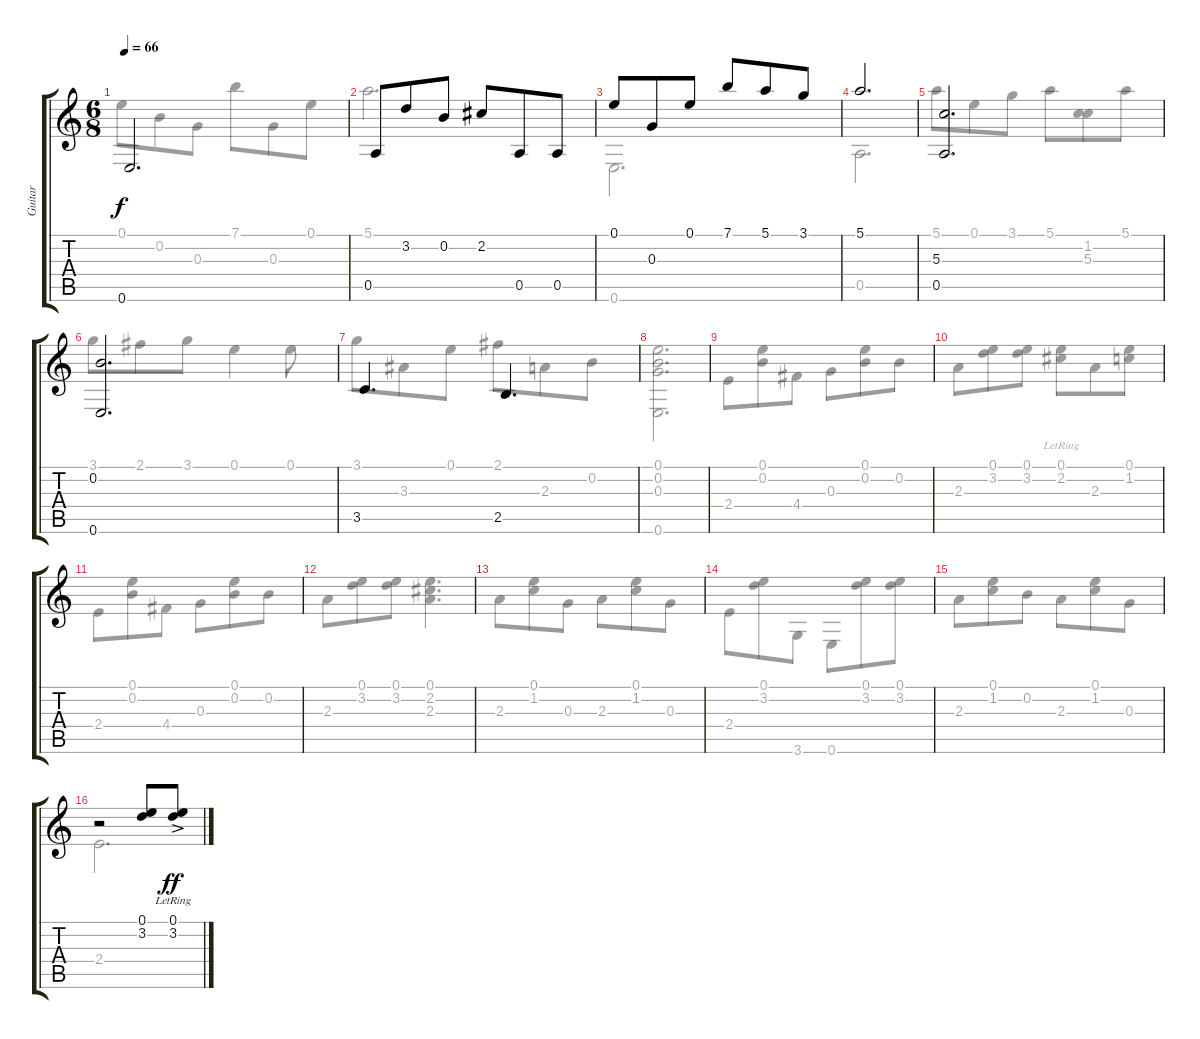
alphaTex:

\track ("Guitar" "Guitar") {instrument acousticguitarsteel}
\staff {score tabs}
\tuning (E4 B3 G3 D3 A2 E2) {hide}
\voice
\ts (6 8)
\tempo 66
\clef g2
\ks c
0.6.2{d dy f} |
0.5.8 3.2.8 0.2.8 2.2.8 0.5.8 0.5.8 |
0.1.8 0.3.8 0.1.8 7.1.8 5.1.8 3.1.8 |
5.1.2{d} |
(5.3 0.5).2{d} |
(0.2 0.6).2{d} |
3.5.4{d} 2.5.4{d} |
|
|
|
|
|
|
|
|
r.2 (0.1 3.2).8 (0.1{ac lr} 3.2{ac lr}).8{dy ff}
\voice
\clef g2
\ottava regular
\simile none
\ks c
0.1.8{dy f} 0.2.8 0.3.8 7.1.8 0.3.8 0.1.8 |
5.1.2{d} |
0.6.2{d} |
0.5.2{d} |
5.1.8 0.1.8 3.1.8 5.1.8 (1.2 5.3).8 5.1.8 |
3.1.8 2.1.8 3.1.8 0.1.4 0.1.8 |
3.1.8 3.3.8 0.1.8 2.1.8 2.3.8 0.2.8 |
(0.1 0.2 0.3 0.6).2{d} |
2.4.8 (0.1 0.2).8 4.4.8 0.3.8 (0.1 0.2).8 0.2.8 |
2.3.8 (0.1 3.2).8 (0.1 3.2).8 (0.1{lr} 2.2{lr}).8 2.3.8 (0.1 1.2).8 |
2.4.8 (0.1 0.2).8 4.4.8 0.3.8 (0.1 0.2).8 0.2.8 |
2.3.8 (0.1 3.2).8 (0.1 3.2).8 (0.1 2.2 2.3).4{d} |
2.3.8 (0.1 1.2).8 0.3.8 2.3.8 (0.1 1.2).8 0.3.8 |
2.4.8 (0.1 3.2).8 3.6.8 0.6.8 (0.1 3.2).8 (0.1 3.2).8 |
2.3.8 (0.1 1.2).8 0.2.8 2.3.8 (0.1 1.2).8 0.3.8 |
2.4.2{d}
